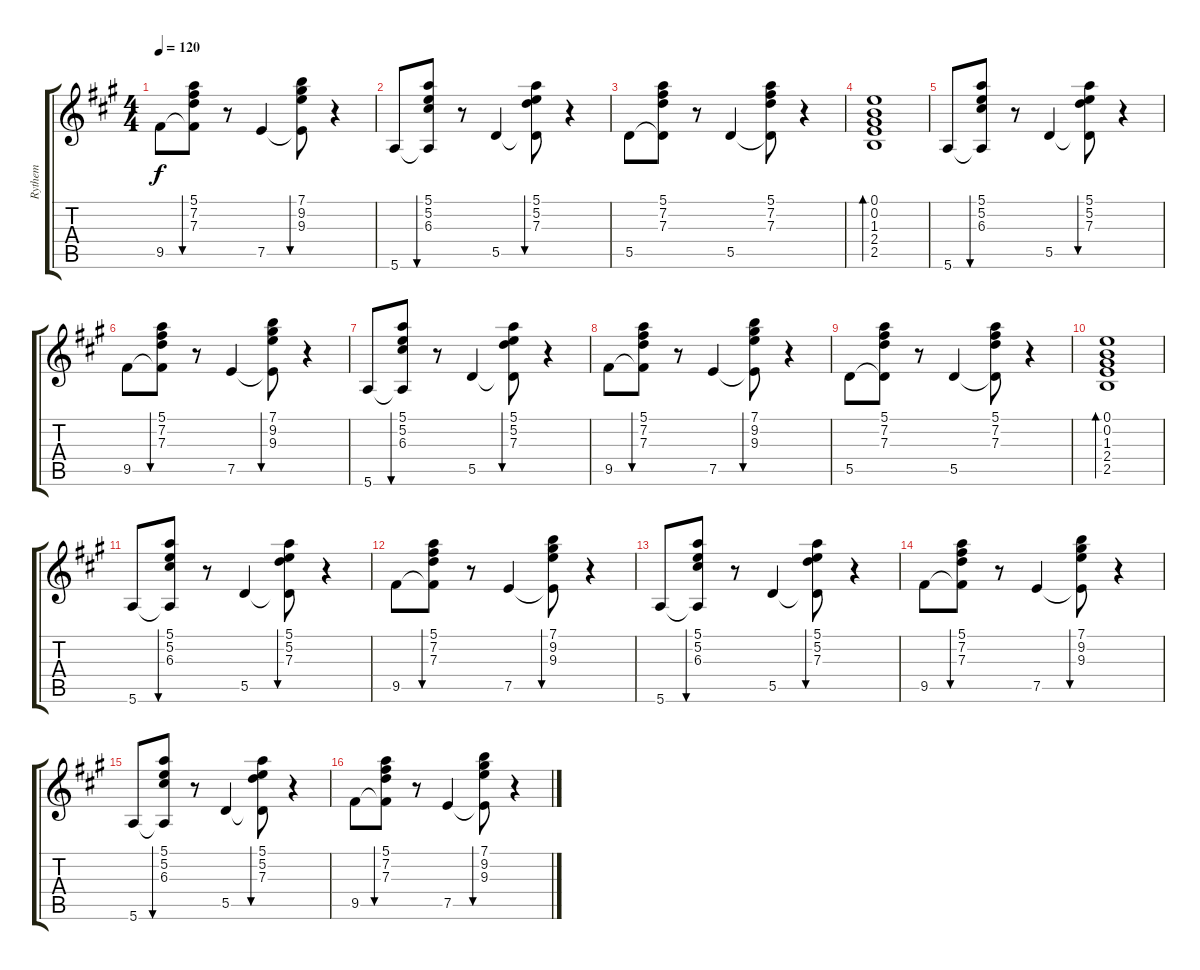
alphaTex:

\track ("Rythem" "Rythem") {instrument acousticguitarnylon}
\staff {score tabs}
\tuning (E4 B3 G3 D3 A2 E2) {hide}
\ts (4 4)
\tempo 120
\clef g2
\ks a
9.5.8{dy f} (5.1 7.2 7.3 9.5{t}).8{bu 60} r.8 7.5.4 (7.1 9.2 9.3 7.5{t}).8{bu 60} r.4 |
5.6.8 (5.1 5.2 6.3 5.6{t}).8{bu 30} r.8 5.5.4 (5.1 5.2 7.3 5.5{t}).8{bu 30} r.4 |
5.5.8 (5.1 7.2 7.3 5.5{t}).8 r.8 5.5.4 (5.1 7.2 7.3 5.5{t}).8 r.4 |
(0.1 0.2 1.3 2.4 2.5).1{bd 60} |
5.6.8 (5.1 5.2 6.3 5.6{t}).8{bu 30} r.8 5.5.4 (5.1 5.2 7.3 5.5{t}).8{bu 30} r.4 |
9.5.8 (5.1 7.2 7.3 9.5{t}).8{bu 60} r.8 7.5.4 (7.1 9.2 9.3 7.5{t}).8{bu 60} r.4 |
5.6.8 (5.1 5.2 6.3 5.6{t}).8{bu 30} r.8 5.5.4 (5.1 5.2 7.3 5.5{t}).8{bu 30} r.4 |
9.5.8 (5.1 7.2 7.3 9.5{t}).8{bu 60} r.8 7.5.4 (7.1 9.2 9.3 7.5{t}).8{bu 60} r.4 |
5.5.8 (5.1 7.2 7.3 5.5{t}).8 r.8 5.5.4 (5.1 7.2 7.3 5.5{t}).8 r.4 |
(0.1 0.2 1.3 2.4 2.5).1{bd 60} |
5.6.8 (5.1 5.2 6.3 5.6{t}).8{bu 30} r.8 5.5.4 (5.1 5.2 7.3 5.5{t}).8{bu 30} r.4 |
9.5.8 (5.1 7.2 7.3 9.5{t}).8{bu 60} r.8 7.5.4 (7.1 9.2 9.3 7.5{t}).8{bu 60} r.4 |
5.6.8 (5.1 5.2 6.3 5.6{t}).8{bu 30} r.8 5.5.4 (5.1 5.2 7.3 5.5{t}).8{bu 30} r.4 |
9.5.8 (5.1 7.2 7.3 9.5{t}).8{bu 60} r.8 7.5.4 (7.1 9.2 9.3 7.5{t}).8{bu 60} r.4 |
5.6.8 (5.1 5.2 6.3 5.6{t}).8{bu 30} r.8 5.5.4 (5.1 5.2 7.3 5.5{t}).8{bu 30} r.4 |
9.5.8 (5.1 7.2 7.3 9.5{t}).8{bu 60} r.8 7.5.4 (7.1 9.2 9.3 7.5{t}).8{bu 60} r.4
